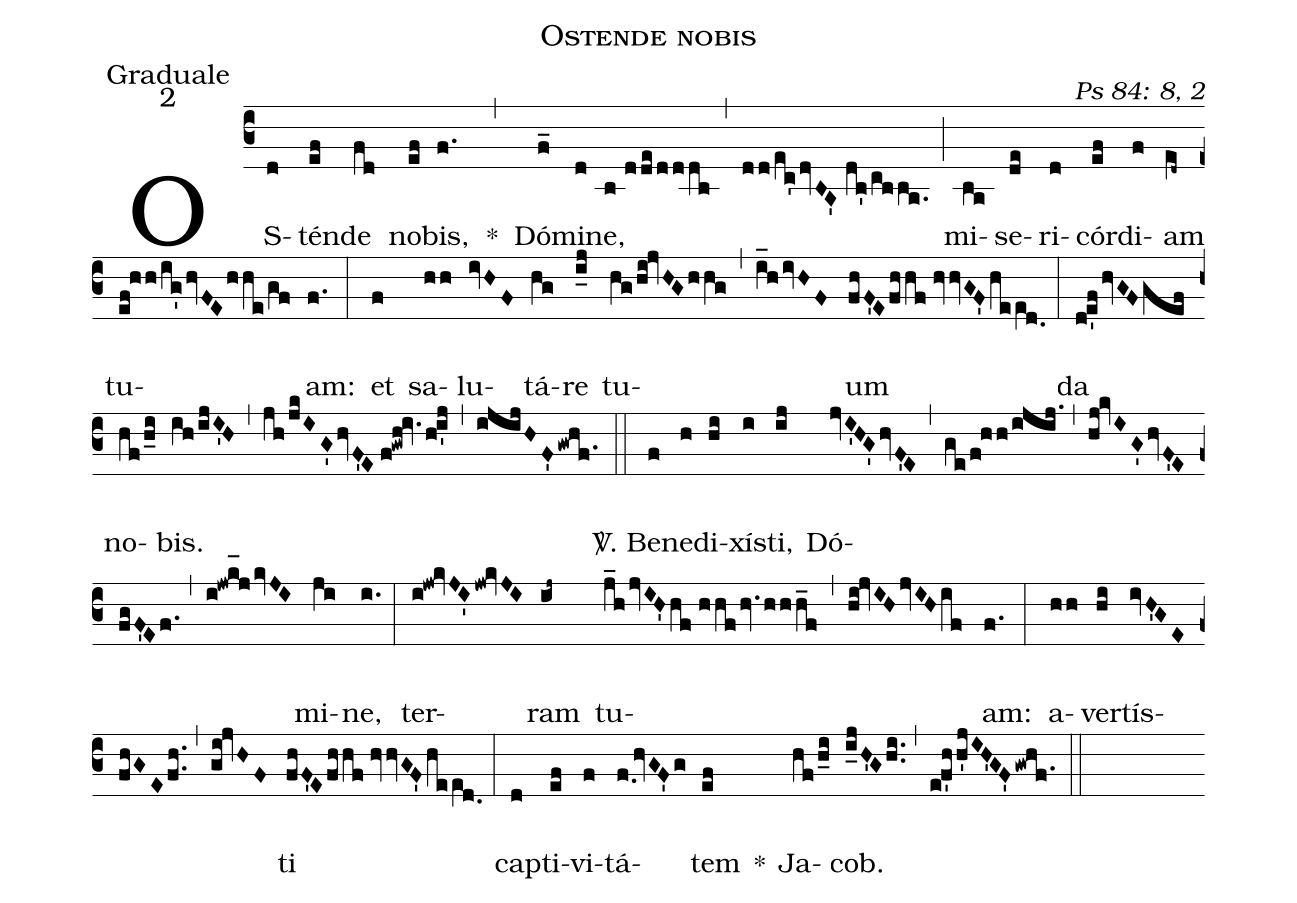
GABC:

name: Ostende nobis;
office-part: Graduale;
mode: 2;
commentary: Ps 84: 8, 2;
%%
(c3) OS(d)tén(ef)de(fd) no(ef)bis,(f.) *(,) Dó(f_)mi(d)ne,(b//dde/dddb) (,) (dd/ec'dvBA'//db'/cbba.) (;) mi(ba)se(de)ri(d)cór(ef)di(f)am(e[ll:1]d~) tu(ef!hh/ig'hvFEhhe/gf)am:(f.) (:)
et(f) sa(hh)lu(ivHF)tá(hg)re(i_j) tu(hg/hi!jvHGhhg)(,)(i_hivHF)um(fhF'Efhhf//hvvGF'hee[ll:1]d.0) (:)
da(de'fhvGFgef) no(hf/h_i)bis.(ih/ijI'H) (,) (jh/jkIG'hvF'E//f!gwh!iv.hi'j) (,) (ijijHF'gwhf.1) (::)
<sp>V/</sp>. Be(f)ne(h)di(hi)xís(i)ti,(ij) Dó(jvI'HG'hvF'E)(,)(ge/f!hh/ijij.)(,)(hj!kvIG'hvF'E//fgF'Ef.)(,)(i!jwk_[hl:1]jkvJI)mi(ji)ne,(i.) (:)
ter(i!jw!kvJI'jw!kvJI)ram(ij~) tu(j_hjvIH'hf//hhfhv.hhh_f)(,)(hi!jvIHjvIHif)am:(f.) (:)
a(hh)ver(hi)tís(ivH'GE//fhGEfh..)(,)(gi!jvHF)ti(fhF'Efhhf//hvvGF'hee[ll:1]d.0) (:)
cap(d)ti(ef)vi(f)tá(f.0/[-0.5]hvGF'g)tem(ef) *()
Ja(hf/h_i)cob.(i_jH'Ghi..) (,) (ef'hh'jIH'GF'gwhf.1) (::)
